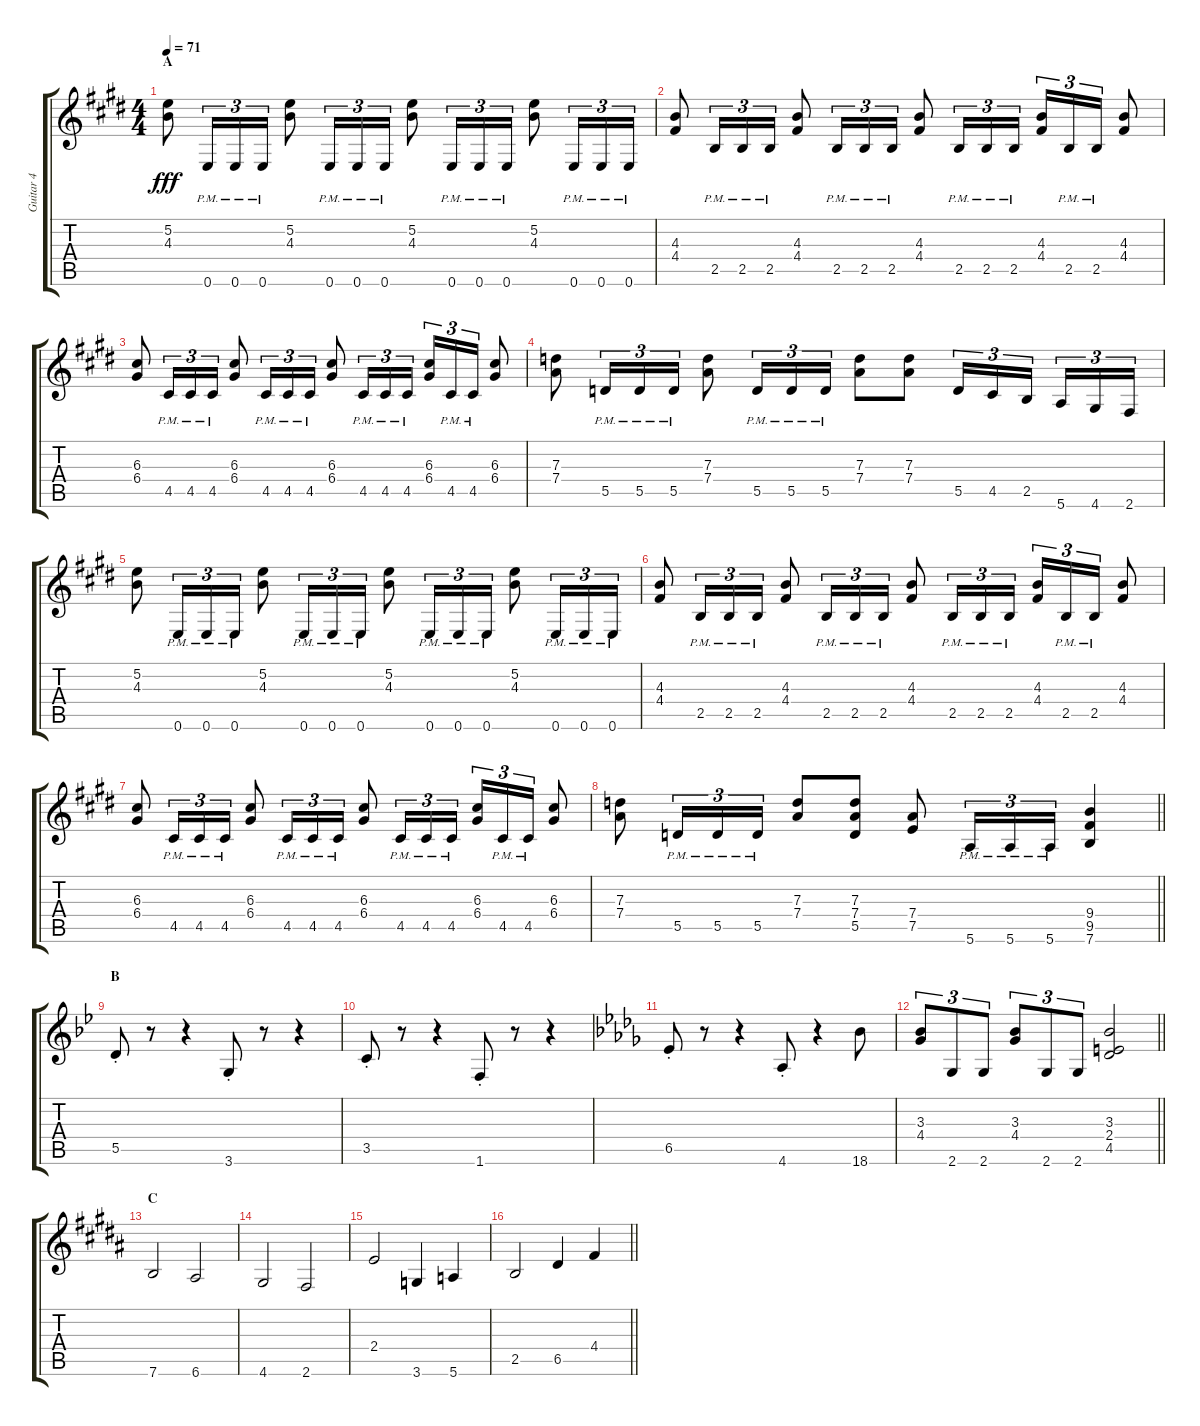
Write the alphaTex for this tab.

\track ("Guitar 4" "Guitar 4") {instrument distortionguitar}
\staff {score tabs}
\tuning (E4 B3 G3 D3 A2 E2) {hide}
\ts (4 4)
\section ("" "A")
\tempo 71
\clef g2
\ks e
(5.2 4.3).8{dy fff instrument distortionguitar} 0.6{pm}.16{tu (3 2)} 0.6{pm}.16{tu (3 2)} 0.6{pm}.16{tu (3 2)} (5.2 4.3).8 0.6{pm}.16{tu (3 2)} 0.6{pm}.16{tu (3 2)} 0.6{pm}.16{tu (3 2)} (5.2 4.3).8 0.6{pm}.16{tu (3 2)} 0.6{pm}.16{tu (3 2)} 0.6{pm}.16{tu (3 2)} (5.2 4.3).8 0.6{pm}.16{tu (3 2)} 0.6{pm}.16{tu (3 2)} 0.6{pm}.16{tu (3 2)} |
(4.3 4.4).8 2.5{pm}.16{tu (3 2)} 2.5{pm}.16{tu (3 2)} 2.5{pm}.16{tu (3 2)} (4.3 4.4).8 2.5{pm}.16{tu (3 2)} 2.5{pm}.16{tu (3 2)} 2.5{pm}.16{tu (3 2)} (4.3 4.4).8 2.5{pm}.16{tu (3 2)} 2.5{pm}.16{tu (3 2)} 2.5{pm}.16{tu (3 2)} (4.3 4.4).16{tu (3 2)} 2.5{pm}.16{tu (3 2)} 2.5{pm}.16{tu (3 2)} (4.3 4.4).8 |
(6.3 6.4).8 4.5{pm}.16{tu (3 2)} 4.5{pm}.16{tu (3 2)} 4.5{pm}.16{tu (3 2)} (6.3 6.4).8 4.5{pm}.16{tu (3 2)} 4.5{pm}.16{tu (3 2)} 4.5{pm}.16{tu (3 2)} (6.3 6.4).8 4.5{pm}.16{tu (3 2)} 4.5{pm}.16{tu (3 2)} 4.5{pm}.16{tu (3 2)} (6.3 6.4).16{tu (3 2)} 4.5{pm}.16{tu (3 2)} 4.5{pm}.16{tu (3 2)} (6.3 6.4).8 |
(7.3 7.4).8 5.5{pm}.16{tu (3 2)} 5.5{pm}.16{tu (3 2)} 5.5{pm}.16{tu (3 2)} (7.3 7.4).8 5.5{pm}.16{tu (3 2)} 5.5{pm}.16{tu (3 2)} 5.5{pm}.16{tu (3 2)} (7.3 7.4).8 (7.3 7.4).8 5.5.16{tu (3 2)} 4.5.16{tu (3 2)} 2.5.16{tu (3 2)} 5.6.16{tu (3 2)} 4.6.16{tu (3 2)} 2.6.16{tu (3 2)} |
(5.2 4.3).8 0.6{pm}.16{tu (3 2)} 0.6{pm}.16{tu (3 2)} 0.6{pm}.16{tu (3 2)} (5.2 4.3).8 0.6{pm}.16{tu (3 2)} 0.6{pm}.16{tu (3 2)} 0.6{pm}.16{tu (3 2)} (5.2 4.3).8 0.6{pm}.16{tu (3 2)} 0.6{pm}.16{tu (3 2)} 0.6{pm}.16{tu (3 2)} (5.2 4.3).8 0.6{pm}.16{tu (3 2)} 0.6{pm}.16{tu (3 2)} 0.6{pm}.16{tu (3 2)} |
(4.3 4.4).8 2.5{pm}.16{tu (3 2)} 2.5{pm}.16{tu (3 2)} 2.5{pm}.16{tu (3 2)} (4.3 4.4).8 2.5{pm}.16{tu (3 2)} 2.5{pm}.16{tu (3 2)} 2.5{pm}.16{tu (3 2)} (4.3 4.4).8 2.5{pm}.16{tu (3 2)} 2.5{pm}.16{tu (3 2)} 2.5{pm}.16{tu (3 2)} (4.3 4.4).16{tu (3 2)} 2.5{pm}.16{tu (3 2)} 2.5{pm}.16{tu (3 2)} (4.3 4.4).8 |
(6.3 6.4).8 4.5{pm}.16{tu (3 2)} 4.5{pm}.16{tu (3 2)} 4.5{pm}.16{tu (3 2)} (6.3 6.4).8 4.5{pm}.16{tu (3 2)} 4.5{pm}.16{tu (3 2)} 4.5{pm}.16{tu (3 2)} (6.3 6.4).8 4.5{pm}.16{tu (3 2)} 4.5{pm}.16{tu (3 2)} 4.5{pm}.16{tu (3 2)} (6.3 6.4).16{tu (3 2)} 4.5{pm}.16{tu (3 2)} 4.5{pm}.16{tu (3 2)} (6.3 6.4).8 |
\barLineRight lightlight
(7.3 7.4).8 5.5{pm}.16{tu (3 2)} 5.5{pm}.16{tu (3 2)} 5.5{pm}.16{tu (3 2)} (7.3 7.4).8 (7.3 7.4 5.5).8 (7.4 7.5).8 5.6{pm}.16{tu (3 2)} 5.6{pm}.16{tu (3 2)} 5.6{pm}.16{tu (3 2)} (9.4 9.5 7.6).4 |
\section ("" "B")
\ks bb
5.5{st}.8 r.8 r.4 3.6{st}.8 r.8 r.4 |
3.5{st}.8 r.8 r.4 1.6{st}.8 r.8 r.4 |
\ks db
6.5{st}.8 r.8 r.4 4.6{st}.8 r.4 18.6.8 |
\barLineRight lightlight
(3.3 4.4).8{tu (3 2)} 2.6.8{tu (3 2)} 2.6.8{tu (3 2)} (3.3 4.4).8{tu (3 2)} 2.6.8{tu (3 2)} 2.6.8{tu (3 2)} (3.3 2.4 4.5).2 |
\section ("" "C")
\ks b
7.6.2 6.6.2 |
4.6.2 2.6.2 |
2.4.2 3.6.4 5.6.4 |
\barLineRight lightlight
2.5.2 6.5.4 4.4.4
